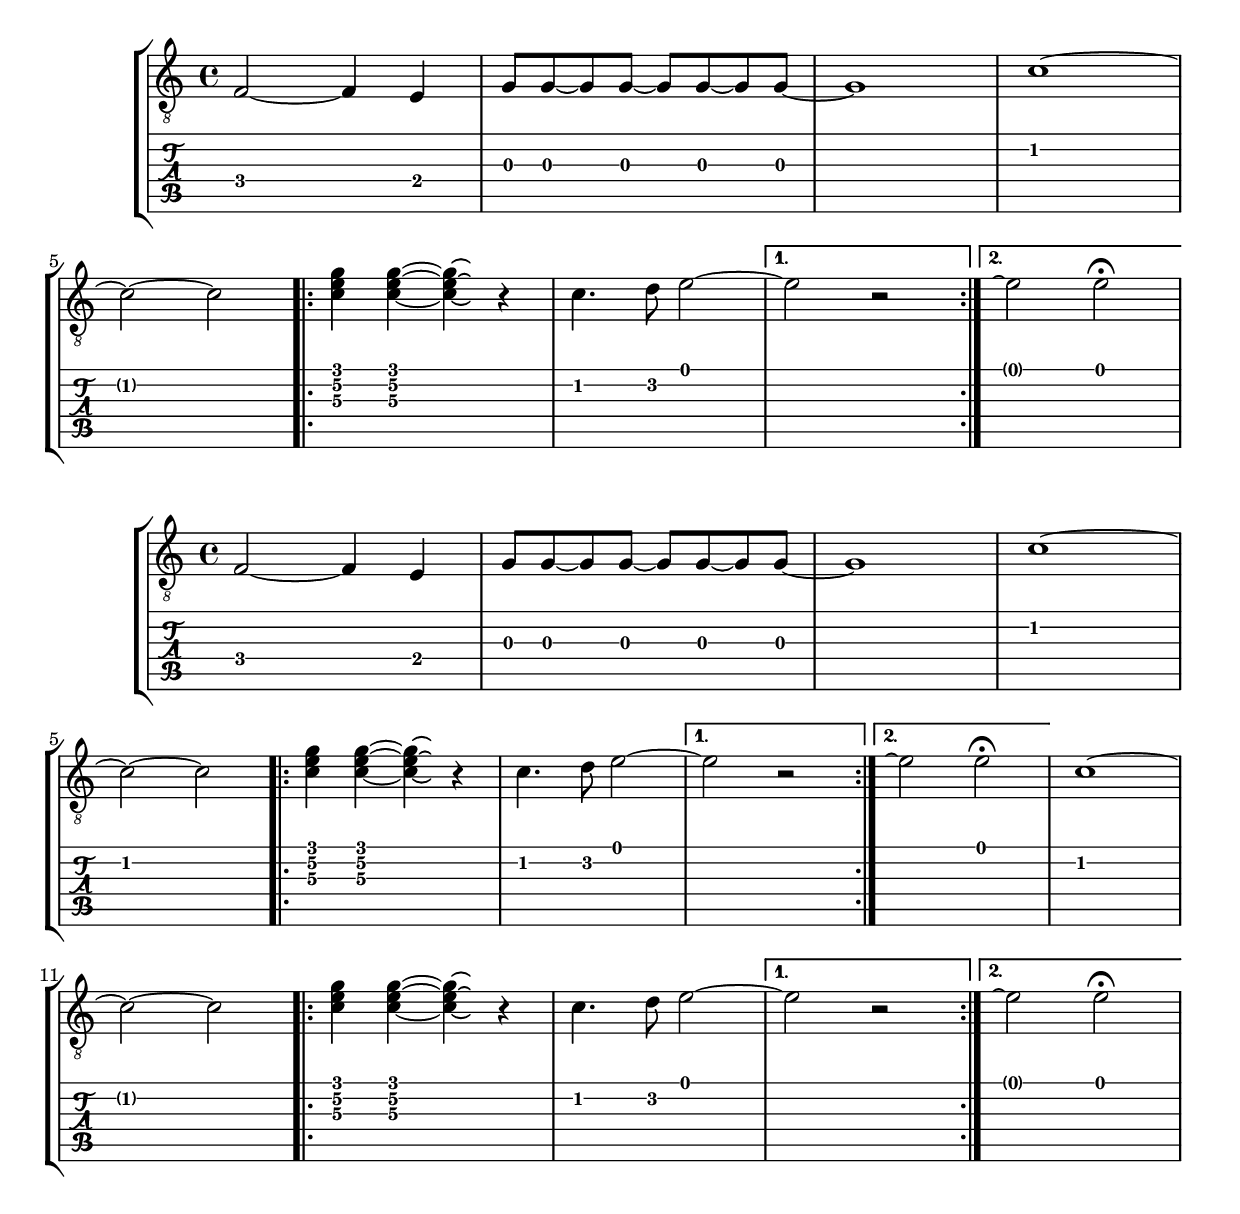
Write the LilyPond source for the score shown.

\version "2.17.6"

\header{ texidoc = "In tablature, notes that are tied to are invisible
                     except after a line break or within a second volta;
                    here, the fret number is displayed in parentheses.

                    As an option, the notes that are tied to may become
                    invisible completely, even after line breaks."
        }

firstpart = \relative c {
  f2 ~ f4  e
  g8 g ~ g g ~ g g~ g g ~
  g1
}

secondpart = \relative c' {
  c1 ~ \break c2 ~ c
}

thirdpart = \relative c' {
    \repeat volta 2 {
    < c\3 e\2 g\1 >4 < c\3 e\2 g\1 > ~ < c\3 e\2 g\1 >\laissezVibrer r
    c4. d8 e2 ~
   }
   \alternative { { e2 r } { e2\repeatTie e2^\fermata } }
 }

\context StaffGroup <<
  \context Staff {
     \clef "G_8"
    \override Voice.StringNumber.transparent = ##t % remove circled string numbers
    \firstpart
    \secondpart
    \thirdpart
  }
  \context TabStaff {
    \firstpart
    \secondpart
    \thirdpart
  }
>>

\context StaffGroup <<
  \context Staff {
    \clef "G_8"
    \override Voice.StringNumber.transparent = ##t % remove circled string numbers
    \firstpart
    \secondpart
    \thirdpart
    \secondpart
    \thirdpart
  }
  \context TabStaff {
    \hideSplitTiedTabNotes
    \firstpart
    \secondpart
    \thirdpart
    \showSplitTiedTabNotes
    \secondpart
    \thirdpart
  }
>>
